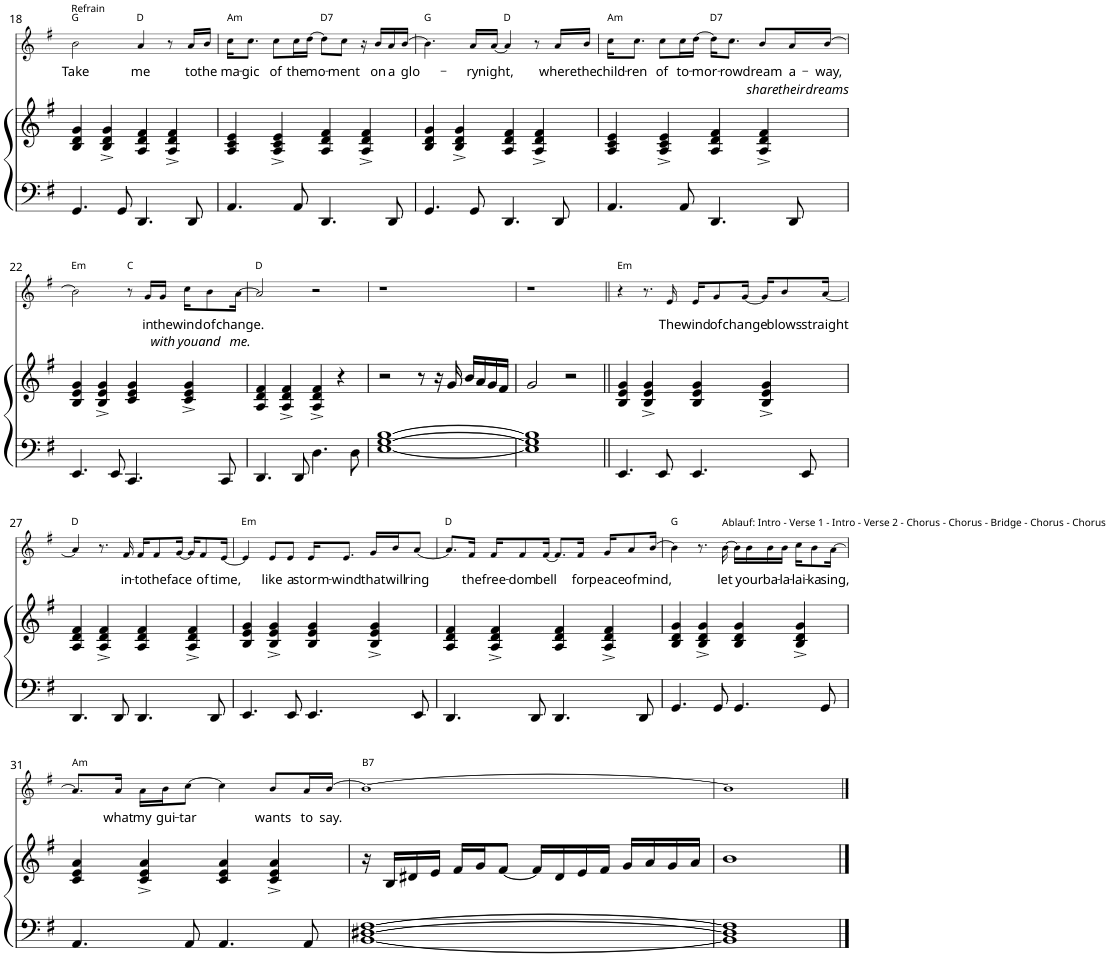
**kern	**kern	**kern	**text	**text
*part2	*part2	*part1	*part1	*part1
*staff3	*staff2	*staff1	*staff1	*staff1
*I"Piano	*	*I"Voice	*	*
*I'Pno	*	*	*	*
!!LO:PB:g=z
*clefF4	*clefG2	*clefG2	*	*
*k[f#]	*k[f#]	*k[f#]	*	*
*G:	*G:	*G:	*	*
*M4/4	*M4/4	*M4/4	*	*
*met(c)	*met(c)	*met(c)	*	*
=18	=18	=18	=18	=18
!	!	!LO:TX:a:t=G	!	!
!	!	!LO:TX:a:t=Refrain	!	!
!	!	!	!LO:LY:b	!
4.GG/	4B/ 4d/ 4g/	2b\	Take	.
.	4B/^ 4d/^ 4g/^	.	.	.
8GG/	.	.	.	.
!	!	!LO:TX:a:t=D	!	!
!	!	!	!LO:LY:b	!
4.DD/	4A/ 4d/ 4f#/	4a/	me	.
.	4A/^ 4d/^ 4f#/^	8r	.	.
!	!	!	!LO:LY:b	!
8DD/	.	16a/LL	to	.
!	!	!	!LO:LY:b	!
.	.	16b/JJ	the	.
=19	=19	=19	=19	=19
!	!	!LO:TX:a:t=Am	!	!
!	!	!	!LO:LY:b	!
4.AA/	4A/ 4c/ 4e/	16cc\KL	ma-	.
!	!	!	!LO:LY:b	!
.	.	8.cc\J	-gic	.
!	!	!	!LO:LY:b	!
.	4A/^ 4c/^ 4e/^	8cc\L	of	.
!	!	!	!LO:LY:b	!
8AA/	.	16cc\L	the	.
!	!	!	!LO:LY:b	!
.	.	[16dd\JJ	mo-	.
!	!	!LO:TX:a:t=D7	!	!
4.DD/	4A/ 4d/ 4f#/	8dd\L]	.	.
!	!	!	!LO:LY:b	!
.	.	8cc\J	-ment	.
.	4A/^ 4d/^ 4f#/^	16r	.	.
!	!	!	!LO:LY:b	!
.	.	16b/LL	on	.
!	!	!	!LO:LY:b	!
8DD/	.	16a/	a	.
!	!	!	!LO:LY:b	!
.	.	[16b/JJ	glo-	.
=20	=20	=20	=20	=20
!	!	!LO:TX:a:t=G	!	!
4.GG/	4B/ 4d/ 4g/	4.b\]	.	.
.	4B/^ 4d/^ 4g/^	.	.	.
!	!	!	!LO:LY:b	!
8GG/	.	16a/LL	-ry	.
!	!	!	!LO:LY:b	!
.	.	[16a/JJ	night,	.
!	!	!LO:TX:a:t=D	!	!
4.DD/	4A/ 4d/ 4f#/	4a/]	.	.
.	4A/^ 4d/^ 4f#/^	8r	.	.
!	!	!	!LO:LY:b	!
8DD/	.	16a/LL	where	.
!	!	!	!LO:LY:b	!
.	.	16b/JJ	the	.
=21	=21	=21	=21	=21
!	!	!LO:TX:a:t=Am	!	!
!	!	!	!LO:LY:b	!
4.AA/	4A/ 4c/ 4e/	16cc\KL	child-	.
!	!	!	!LO:LY:b	!
.	.	8.cc\J	-ren	.
!	!	!	!LO:LY:b	!
.	4A/^ 4c/^ 4e/^	8cc\L	of	.
!	!	!	!LO:LY:b	!
8AA/	.	16cc\L	to-	.
!	!	!	!LO:LY:b	!
.	.	[16dd\JJ	-mor-	.
!	!	!LO:TX:a:t=D7	!	!
4.DD/	4A/ 4d/ 4f#/	16dd\KL]	.	.
!	!	!	!LO:LY:b	!
.	.	8.cc\J	-row	.
!	!	!	!LO:LY:b	!LO:LY:b
.	4A/^ 4d/^ 4f#/^	8b/L	dream	share
!	!	!	!LO:LY:b	!LO:LY:b
8DD/	.	16a/L	a-	their
!	!	!	!LO:LY:b	!LO:LY:b
.	.	[16b/JJ	-way,	dreams
!!LO:LB:g=z
=22	=22	=22	=22	=22
!	!	!LO:TX:a:t=Em	!	!
4.EE/	4B/ 4e/ 4g/	2b\]	.	.
.	4B/^ 4e/^ 4g/^	.	.	.
8EE/	.	.	.	.
!	!	!LO:TX:a:t=C	!	!
4.CC/	4c/ 4e/ 4g/	8r	.	.
!	!	!	!LO:LY:b	!
.	.	16g/LL	in	.
!	!	!	!LO:LY:b	!LO:LY:b
.	.	16g/JJ	the	with
!	!	!	!LO:LY:b	!LO:LY:b
.	4c/^ 4e/^ 4g/^	16cc\KL	wind	you
!	!	!	!LO:LY:b	!LO:LY:b
.	.	8b\	of	and
8CC/	.	.	.	.
!	!	!	!LO:LY:b	!LO:LY:b
.	.	[16a\Jk	change.	me.
=23	=23	=23	=23	=23
!	!	!LO:TX:a:t=D	!	!
4.DD/	4A/ 4d/ 4f#/	2a/]	.	.
.	4A/^ 4d/^ 4f#/^	.	.	.
8DD/	.	.	.	.
4.D\	4A/^ 4d/^ 4f#/^	2r	.	.
.	4r	.	.	.
8D\	.	.	.	.
=24	=24	=24	=24	=24
[1E [1G [1B	2r	1r	.	.
.	8r	.	.	.
.	16r	.	.	.
.	16g/	.	.	.
.	16b/LL	.	.	.
.	16a/	.	.	.
.	16g/	.	.	.
.	16f#/JJ	.	.	.
=25	=25	=25	=25	=25
1E] 1G] 1B]	2g/	1r	.	.
.	2r	.	.	.
=26||	=26||	=26||	=26||	=26||
!	!	!LO:TX:a:t=Em	!	!
4.EE/	4B/ 4e/ 4g/	4r	.	.
.	4B/^ 4e/^ 4g/^	8.r	.	.
8EE/	.	.	.	.
!	!	!	!LO:LY:b	!
.	.	16e/	The	.
!	!	!	!LO:LY:b	!
4.EE/	4B/ 4e/ 4g/	16e/KL	wind	.
!	!	!	!LO:LY:b	!
.	.	8g/	of	.
!	!	!	!LO:LY:b	!
.	.	[16g/Jk	change	.
.	4B/^ 4e/^ 4g/^	16g/KL]	.	.
!	!	!	!LO:LY:b	!
.	.	8b/	blows	.
8EE/	.	.	.	.
!	!	!	!LO:LY:b	!
.	.	[16a/Jk	straight	.
!!LO:LB:g=z
=27	=27	=27	=27	=27
!	!	!LO:TX:a:t=D	!	!
4.DD/	4A/ 4d/ 4f#/	4a/]	.	.
.	4A/^ 4d/^ 4f#/^	8.r	.	.
8DD/	.	.	.	.
!	!	!	!LO:LY:b	!
.	.	16f#/	in-	.
!	!	!	!LO:LY:b	!
4.DD/	4A/ 4d/ 4f#/	16f#/KL	-to	.
!	!	!	!LO:LY:b	!
.	.	8f#/	the	.
!	!	!	!LO:LY:b	!
.	.	[16g/Jk	face	.
.	4A/^ 4d/^ 4f#/^	16g/KL]	.	.
!	!	!	!LO:LY:b	!
.	.	8f#/	of	.
8DD/	.	.	.	.
!	!	!	!LO:LY:b	!
.	.	[16e/Jk	time,	.
=28	=28	=28	=28	=28
!	!	!LO:TX:a:t=Em	!	!
4.EE/	4B/ 4e/ 4g/	4e/]	.	.
!	!	!	!LO:LY:b	!
.	4B/^ 4e/^ 4g/^	8e/L	like	.
!	!	!	!LO:LY:b	!
8EE/	.	8e/J	a	.
!	!	!	!LO:LY:b	!
4.EE/	4B/ 4e/ 4g/	16e/KL	storm-	.
!	!	!	!LO:LY:b	!
.	.	8.e/J	-wind	.
!	!	!	!LO:LY:b	!
.	4B/^ 4e/^ 4g/^	16g/LL	that	.
!	!	!	!LO:LY:b	!
.	.	16b/J	will	.
!	!	!	!LO:LY:b	!
8EE/	.	[8a/J	ring	.
=29	=29	=29	=29	=29
!	!	!LO:TX:a:t=D	!	!
4.DD/	4A/ 4d/ 4f#/	8.a/L]	.	.
!	!	!	!LO:LY:b	!
.	.	16f#/Jk	the	.
!	!	!	!LO:LY:b	!
.	4A/^ 4d/^ 4f#/^	16f#/KL	free-	.
!	!	!	!LO:LY:b	!
.	.	8f#/	-dom	.
8DD/	.	.	.	.
!	!	!	!LO:LY:b	!
.	.	[16f#/Jk	bell	.
4.DD/	4A/ 4d/ 4f#/	8.f#/L]	.	.
!	!	!	!LO:LY:b	!
.	.	16f#/Jk	for	.
!	!	!	!LO:LY:b	!
.	4A/^ 4d/^ 4f#/^	16g/KL	peace	.
!	!	!	!LO:LY:b	!
.	.	8a/	of	.
8DD/	.	.	.	.
!	!	!	!LO:LY:b	!
.	.	[16b/Jk	mind,	.
=30	=30	=30	=30	=30
!	!	!LO:TX:a:t=G	!	!
4.GG/	4B/ 4d/ 4g/	4b\]	.	.
.	4B/^ 4d/^ 4g/^	8.r	.	.
8GG/	.	.	.	.
!	!	!LO:TX:a:t=Ablauf&colon; Intro - Verse 1 - Intro - Verse 2 - Chorus - Chorus - Bridge - Chorus - Chorus	!	!
!	!	!	!LO:LY:b	!
.	.	[16b\	let	.
4.GG/	4B/ 4d/ 4g/	16b\LL]	.	.
!	!	!	!LO:LY:b	!
.	.	16b\	your	.
!	!	!	!LO:LY:b	!
.	.	16b\	ba-	.
!	!	!	!LO:LY:b	!
.	.	16b\JJ	-la-	.
!	!	!	!LO:LY:b	!
.	4B/^ 4d/^ 4g/^	16cc\KL	-lai-	.
!	!	!	!LO:LY:b	!
.	.	8b\	-ka	.
8GG/	.	.	.	.
!	!	!	!LO:LY:b	!
.	.	[16a\Jk	sing,	.
!!LO:LB:g=z
=31	=31	=31	=31	=31
!	!	!LO:TX:a:t=Am	!	!
4.AA/	4c/ 4e/ 4a/	8.a/L]	.	.
!	!	!	!LO:LY:b	!
.	.	16a/Jk	what	.
!	!	!	!LO:LY:b	!
.	4c/^ 4e/^ 4a/^	16a\LL	my	.
!	!	!	!LO:LY:b	!
.	.	16b\J	gui-	.
!	!	!	!LO:LY:b	!
8AA/	.	[8cc\J	-tar	.
4.AA/	4c/ 4e/ 4a/	4cc\]	.	.
!	!	!	!LO:LY:b	!
.	4c/^ 4e/^ 4a/^	8b/L	wants	.
!	!	!	!LO:LY:b	!
8AA/	.	16a/L	to	.
!	!	!	!LO:LY:b	!
.	.	[16b/JJ	say.	.
=32	=32	=32	=32	=32
!	!	!LO:TX:a:t=B7	!	!
[1BB [1D#X [1F#	16r	1b_	.	.
.	16B/LL	.	.	.
.	16d#X/	.	.	.
.	16e/JJ	.	.	.
.	16f#/LL	.	.	.
.	16g/J	.	.	.
.	[8f#/J	.	.	.
.	16f#/LL]	.	.	.
.	16d#/	.	.	.
.	16e/	.	.	.
.	16f#/JJ	.	.	.
.	16g/LL	.	.	.
.	16a/	.	.	.
.	16g/	.	.	.
.	16a/JJ	.	.	.
=33	=33	=33	=33	=33
1BB] 1D#] 1F#]	1b	1b]	.	.
==	==	==	==	==
*-	*-	*-	*-	*-
